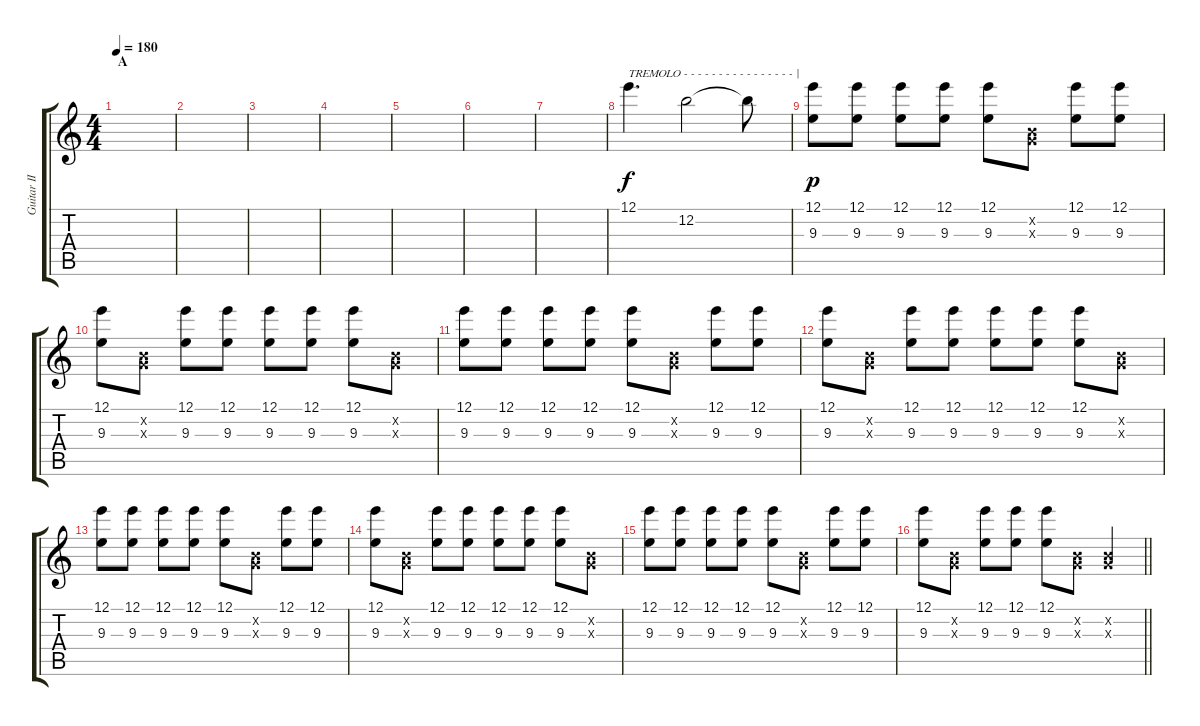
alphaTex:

\track ("Guitar II (Nakano Azusa)" "Guitar II ") {instrument distortionguitar}
\staff {score tabs}
\tuning (E4 B3 G3 D3 A2 E2) {hide}
\ts (4 4)
\section ("" "A")
\tempo 180
\clef g2
\ks c
|
|
|
|
|
|
|
12.1.4{d txt "TREMOLO - - - - - - - - - - - - - - - - |" dy f} 12.2.2 12.2{t}.8 |
(12.1 9.3).8{dy p} (12.1 9.3).8 (12.1 9.3).8 (12.1 9.3).8 (12.1 9.3).8 (0.2{x} 0.3{x}).8 (12.1 9.3).8 (12.1 9.3).8 |
(12.1 9.3).8 (0.2{x} 0.3{x}).8 (12.1 9.3).8 (12.1 9.3).8 (12.1 9.3).8 (12.1 9.3).8 (12.1 9.3).8 (0.2{x} 0.3{x}).8 |
(12.1 9.3).8 (12.1 9.3).8 (12.1 9.3).8 (12.1 9.3).8 (12.1 9.3).8 (0.2{x} 0.3{x}).8 (12.1 9.3).8 (12.1 9.3).8 |
(12.1 9.3).8 (0.2{x} 0.3{x}).8 (12.1 9.3).8 (12.1 9.3).8 (12.1 9.3).8 (12.1 9.3).8 (12.1 9.3).8 (0.2{x} 0.3{x}).8 |
(12.1 9.3).8 (12.1 9.3).8 (12.1 9.3).8 (12.1 9.3).8 (12.1 9.3).8 (0.2{x} 0.3{x}).8 (12.1 9.3).8 (12.1 9.3).8 |
(12.1 9.3).8 (0.2{x} 0.3{x}).8 (12.1 9.3).8 (12.1 9.3).8 (12.1 9.3).8 (12.1 9.3).8 (12.1 9.3).8 (0.2{x} 0.3{x}).8 |
(12.1 9.3).8 (12.1 9.3).8 (12.1 9.3).8 (12.1 9.3).8 (12.1 9.3).8 (0.2{x} 0.3{x}).8 (12.1 9.3).8 (12.1 9.3).8 |
\barLineRight lightlight
(12.1 9.3).8 (0.2{x} 0.3{x}).8 (12.1 9.3).8 (12.1 9.3).8 (12.1 9.3).8 (0.2{x} 0.3{x}).8 (0.2{x} 0.3{x}).4
